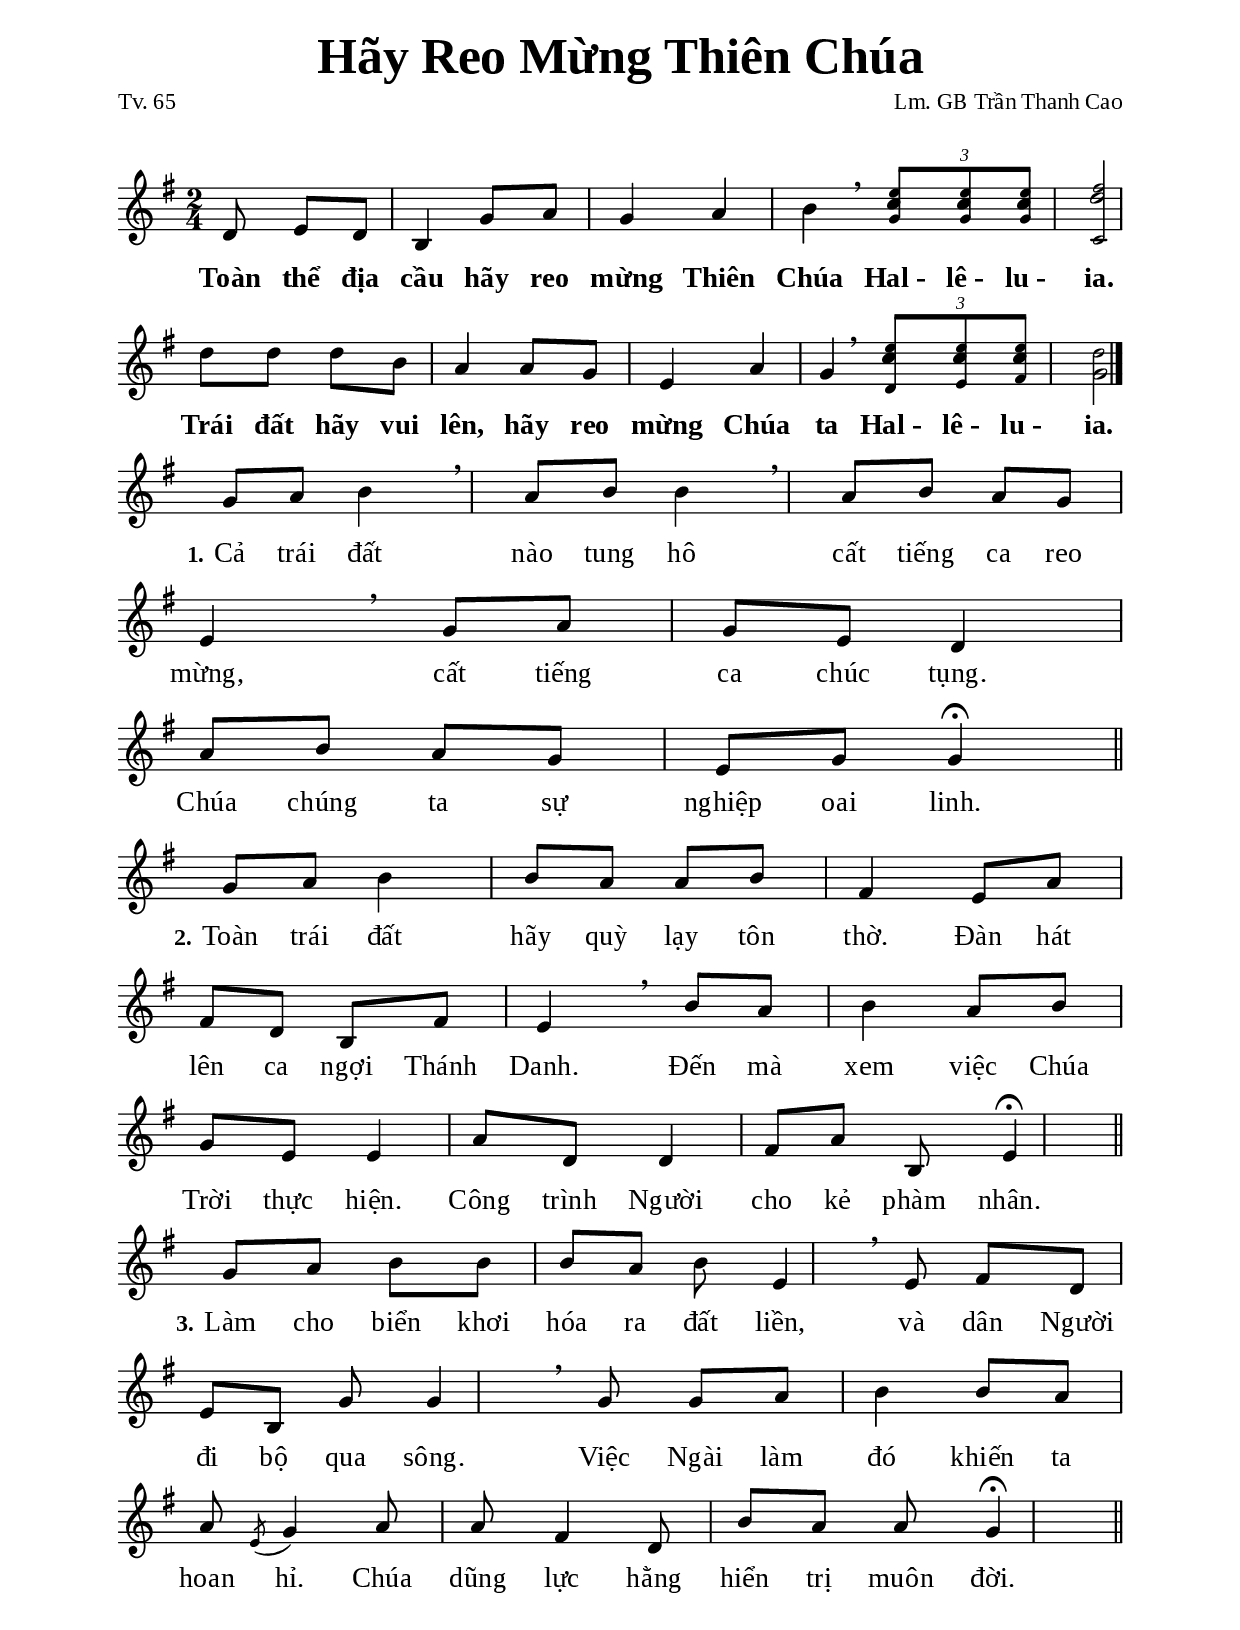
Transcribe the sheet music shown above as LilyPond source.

% Cài đặt chung
\version "2.22.1"
\include "english.ly"

\header {
  title = \markup { \fontsize #3 "Hãy Reo Mừng Thiên Chúa" }
  poet = "Tv. 65"
  composer = "Lm. GB Trần Thanh Cao"
  arranger = " "
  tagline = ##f
}

% Nhạc điệp khúc
nhacDiepKhuc= \relative c' {
  \partial 4. d8 e d |
  b4 g'8 a |
  g4 a |
  b \breathe
  \stemUp \tuplet 3/2 {
    <\tweak font-size -2 e c \tweak font-size -2 g>8
    <\tweak font-size -2 e c \tweak font-size -2 g>8
    <\tweak font-size -2 e c \tweak font-size -2 g>8
  } |
  <\tweak font-size -2 fs d \tweak font-size -2 c,>2 |
  \stemNeutral
  d8 d d b |
  a4 a8 g |
  e4 a |
  g4 \breathe
  \tupletUp \tuplet 3/2 {
    <\tweak font-size -2 e' c \tweak font-size -2 d,>8
    <\tweak font-size -2 e c \tweak font-size -2 e,>8
    <\tweak font-size -2 e c \tweak font-size -2 fs,>8
  }
  <\tweak font-size -2 d g,>2 \bar "|."
}

% Nhạc phiên khúc
nhacPhienKhucMot = \relative c'' {
  g8 a b4 \breathe
  a8 b b4 \breathe
  a8 b a g e4 \breathe
  g8 a g e d4 a'8 b a g e g g4 \fermata \bar "||"
}

nhacPhienKhucHai = \relative c'' {
  g8 a b4 b8 a a b fs4
  e8 a fs d b fs' e4 \breathe
  b'8 a b4 a8 b g e e4
  a8 d, d4 fs8 a b, e4 \fermata \bar "||"
}

nhacPhienKhucBa = \relative c'' {
  g8 a b b b a b e,4 \breathe
  e8 fs d e b g' g4 \breathe
  g8 g a b4 b8 a a \acciaccatura e8 g4
  a8 a fs4 d8 b' a a g4 \fermata \bar "||"
}

% Lời điệp khúc
loiDiepKhuc = \lyricmode {
  Toàn thể địa cầu hãy reo mừng Thiên Chúa
  "Hal -" "lê -" "lu -" ia.
  Trái đất hãy vui lên, hãy reo mừng Chúa ta
  "Hal -" "lê -" "lu -" ia.
}

% Lời phiên khúc
loiPhienKhucMot = \lyricmode {
  \set stanza = #"1."
  Cả trái đất nào tung hô cất tiếng ca reo mừng,
  cất tiếng ca chúc tụng.
  Chúa chúng ta sự nghiệp oai linh.
}

loiPhienKhucHai = \lyricmode {
  \set stanza = #"2."
  Toàn trái đất hãy quỳ lạy tôn thờ.
  Đàn hát lên ca ngợi Thánh Danh.
  Đến mà xem việc Chúa Trời thực hiện.
  Công trình Người cho kẻ phàm nhân.
}

loiPhienKhucBa = \lyricmode {
  \set stanza = #"3."
  Làm cho biển khơi hóa ra đất liền,
  và dân Người đi bộ qua sông.
  Việc Ngài làm đó khiến ta hoan hỉ.
  Chúa dũng lực hằng hiển trị muôn đời.
}


% Dàn trang
\paper {
  #(set-paper-size "a4")
  top-margin = 20\mm
  bottom-margin = 10\mm
  left-margin = 20\mm
  right-margin = 20\mm
  indent = #0
  #(define fonts
    (make-pango-font-tree
      "Liberation Serif"
      "Liberation Serif"
      "Liberation Serif"
      (/ 20 20)))
  page-count = #1
  system-system-spacing = #'((basic-distance . 12)
                             (minimum-distance . 12.5)
                             (padding . 1))
  score-system-spacing = #'((basic-distance . 12)
                             (minimum-distance . 12.5)
                             (padding . 1))
}

% Thiết lập tông và nhịp
TongNhip = { \key g \major \time 2/4 }

\score {
  \new ChoirStaff <<
    \new Staff = diepKhuc \with {
        \consists "Merge_rests_engraver"
        %\magnifyStaff #(magstep +1)
      }
      <<
      \new Voice = beSop {
        \TongNhip \stemNeutral \nhacDiepKhuc
      }
    >>
    \new Lyrics \with {
          \override VerticalAxisGroup.
            nonstaff-relatedstaff-spacing.padding = #1.5
          \override VerticalAxisGroup.
            nonstaff-unrelatedstaff-spacing.padding = #1
        }
        \lyricsto beSop \loiDiepKhuc
  >>
  \layout {
    \override Lyrics.LyricText.font-series = #'bold
    \override Lyrics.LyricText.font-size = #+2
    \override Lyrics.LyricSpace.minimum-distance = #2
    \override Score.BarNumber.break-visibility = ##(#f #f #f)
    \override Score.SpacingSpanner.uniform-stretching = ##t
    \override Score.SpacingSpanner packed-spacing = ##t
  }
}

\score {
  \new ChoirStaff <<
    \new Staff = phienKhuc \with {
        %\magnifyStaff #(magstep +1)
      }
      <<
      \new Voice = beSop {
        \TongNhip \nhacPhienKhucMot
      }
    >>
    \new Lyrics \with {
          \override VerticalAxisGroup.
            nonstaff-relatedstaff-spacing.padding = #1.5
          \override VerticalAxisGroup.
            nonstaff-unrelatedstaff-spacing.padding = #1
        }
        \lyricsto beSop \loiPhienKhucMot
  >>
  \layout {
    \override Staff.TimeSignature.transparent = ##t
    \override Lyrics.LyricText.font-size = #+2
    \override Lyrics.LyricSpace.minimum-distance = #3
    \override Score.BarNumber.break-visibility = ##(#f #f #f)
    \override Score.SpacingSpanner.uniform-stretching = ##t
    \set Score.barAlways = ##t
    \set Score.defaultBarType = ""
  }
}

\score {
  \new ChoirStaff <<
    \new Staff = phienKhuc \with {
        %\magnifyStaff #(magstep +1)
      }
      <<
      \new Voice = beSop {
        \TongNhip \nhacPhienKhucHai
      }
    >>
    \new Lyrics \with {
          \override VerticalAxisGroup.
            nonstaff-relatedstaff-spacing.padding = #1.2
          \override VerticalAxisGroup.
            nonstaff-unrelatedstaff-spacing.padding = #1
        }
        \lyricsto beSop \loiPhienKhucHai
  >>
  \layout {
    \override Staff.TimeSignature.transparent = ##t
    \override Lyrics.LyricText.font-size = #+2
    \override Lyrics.LyricSpace.minimum-distance = #3
    \override Score.BarNumber.break-visibility = ##(#f #f #f)
    \override Score.SpacingSpanner.uniform-stretching = ##t
    \set Score.barAlways = ##t
    \set Score.defaultBarType = ""
  }
}

\score {
  \new ChoirStaff <<
    \new Staff = phienKhuc \with {
        %\magnifyStaff #(magstep +1)
      }
      <<
      \new Voice = beSop {
        \TongNhip \nhacPhienKhucBa
      }
    >>
    \new Lyrics \with {
          \override VerticalAxisGroup.
            nonstaff-relatedstaff-spacing.padding = #1.2
          \override VerticalAxisGroup.
            nonstaff-unrelatedstaff-spacing.padding = #1
        }
        \lyricsto beSop \loiPhienKhucBa
  >>
  \layout {
    \override Staff.TimeSignature.transparent = ##t
    \override Lyrics.LyricText.font-size = #+2
    \override Lyrics.LyricSpace.minimum-distance = #3.5
    \override Score.BarNumber.break-visibility = ##(#f #f #f)
    \override Score.SpacingSpanner.uniform-stretching = ##t
    \set Score.barAlways = ##t
    \set Score.defaultBarType = ""
  }
}
